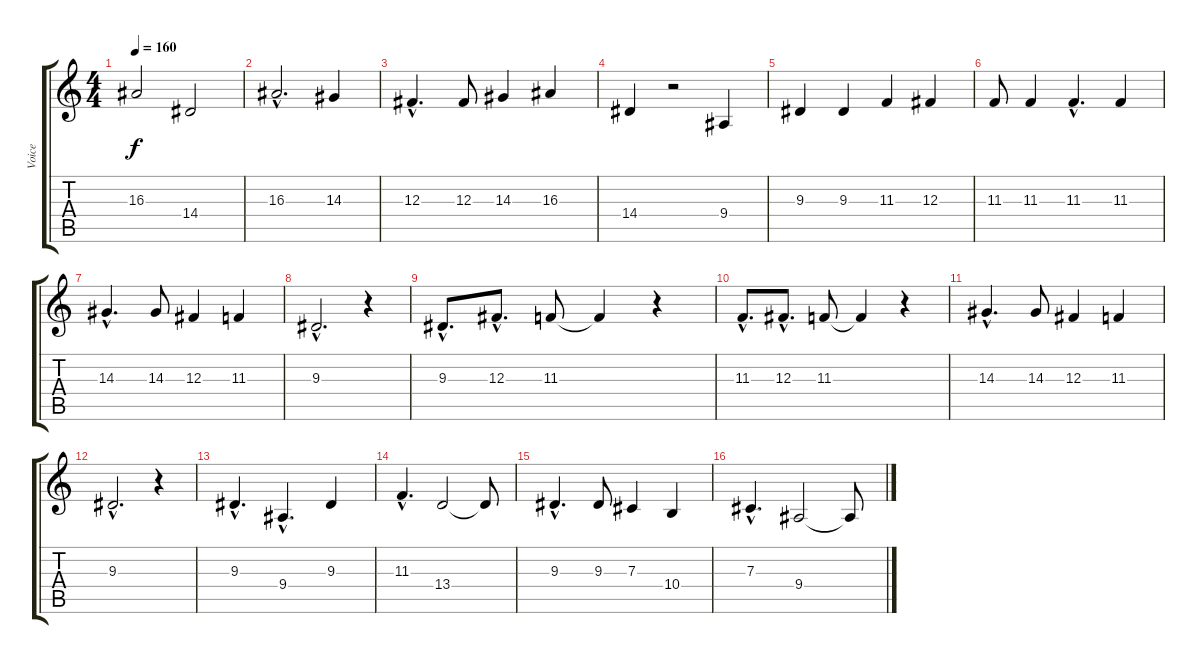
\track ("Voice" "Voice") {instrument tenorsax}
\staff {score tabs}
\tuning (Eb4 Bb3 Gb3 Db3 Ab2 Eb2) {hide}
\ts (4 4)
\tempo 160
\clef g2
\ks c
16.3.2{dy f} 14.4.2 |
16.3{hac}.2{d} 14.3.4 |
12.3{hac}.4{d} 12.3.8 14.3.4 16.3.4 |
14.4.4 r.2 9.4.4 |
9.3.4 9.3.4 11.3.4 12.3.4 |
11.3.8 11.3.4 11.3{hac}.4{d} 11.3.4 |
14.3{hac}.4{d} 14.3.8 12.3.4 11.3.4 |
9.3{hac}.2{d} r.4 |
9.3{hac}.8{d} 12.3{hac}.8{d} 11.3.8 11.3{t}.4 r.4 |
11.3{hac}.8{d} 12.3{hac}.8{d} 11.3.8 11.3{t}.4 r.4 |
14.3{hac}.4{d} 14.3.8 12.3.4 11.3.4 |
9.3{hac}.2{d} r.4 |
9.3{hac}.4{d} 9.4{hac}.4{d} 9.3.4 |
11.3{hac}.4{d} 13.4.2 13.4{t}.8 |
9.3{hac}.4{d} 9.3.8 7.3.4 10.4.4 |
7.3{hac}.4{d} 9.4.2 9.4{t}.8
